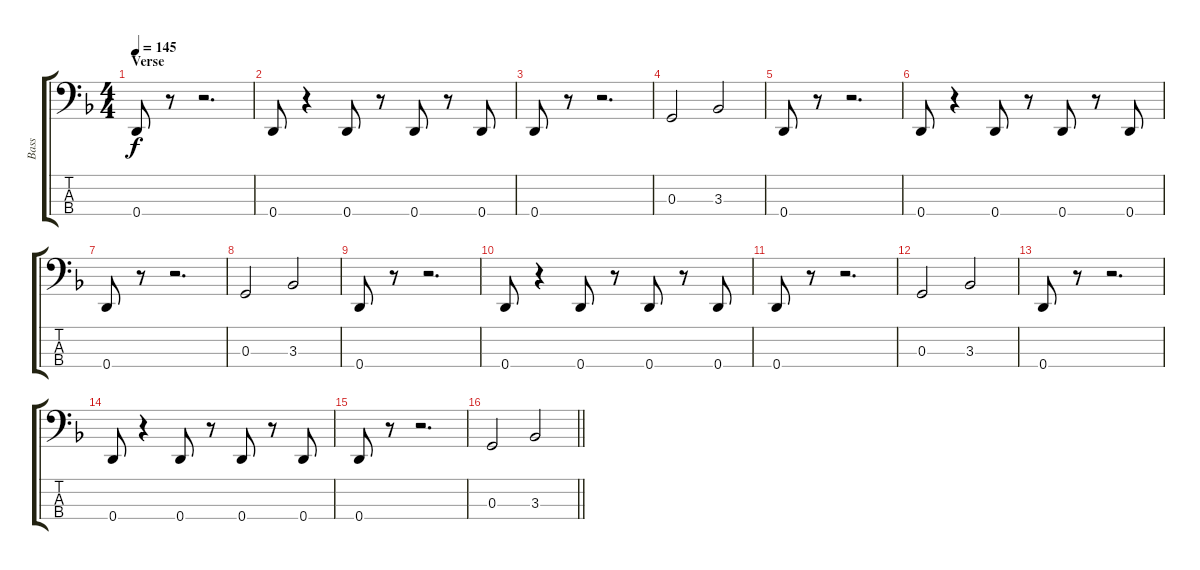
\track ("Bass" "Bass") {instrument electricbassfinger}
\staff {score tabs}
\tuning (F2 C2 G1 D1) {hide}
\ts (4 4)
\section ("" "Verse")
\tempo 145
\clef f4
\ks f
0.4.8{dy f} r.8 r.2{d} |
0.4.8 r.4 0.4.8 r.8 0.4.8 r.8 0.4.8 |
0.4.8 r.8 r.2{d} |
0.3.2 3.3.2 |
0.4.8 r.8 r.2{d} |
0.4.8 r.4 0.4.8 r.8 0.4.8 r.8 0.4.8 |
0.4.8 r.8 r.2{d} |
0.3.2 3.3.2 |
0.4.8 r.8 r.2{d} |
0.4.8 r.4 0.4.8 r.8 0.4.8 r.8 0.4.8 |
0.4.8 r.8 r.2{d} |
0.3.2 3.3.2 |
0.4.8 r.8 r.2{d} |
0.4.8 r.4 0.4.8 r.8 0.4.8 r.8 0.4.8 |
0.4.8 r.8 r.2{d} |
\barLineRight lightlight
0.3.2 3.3.2
